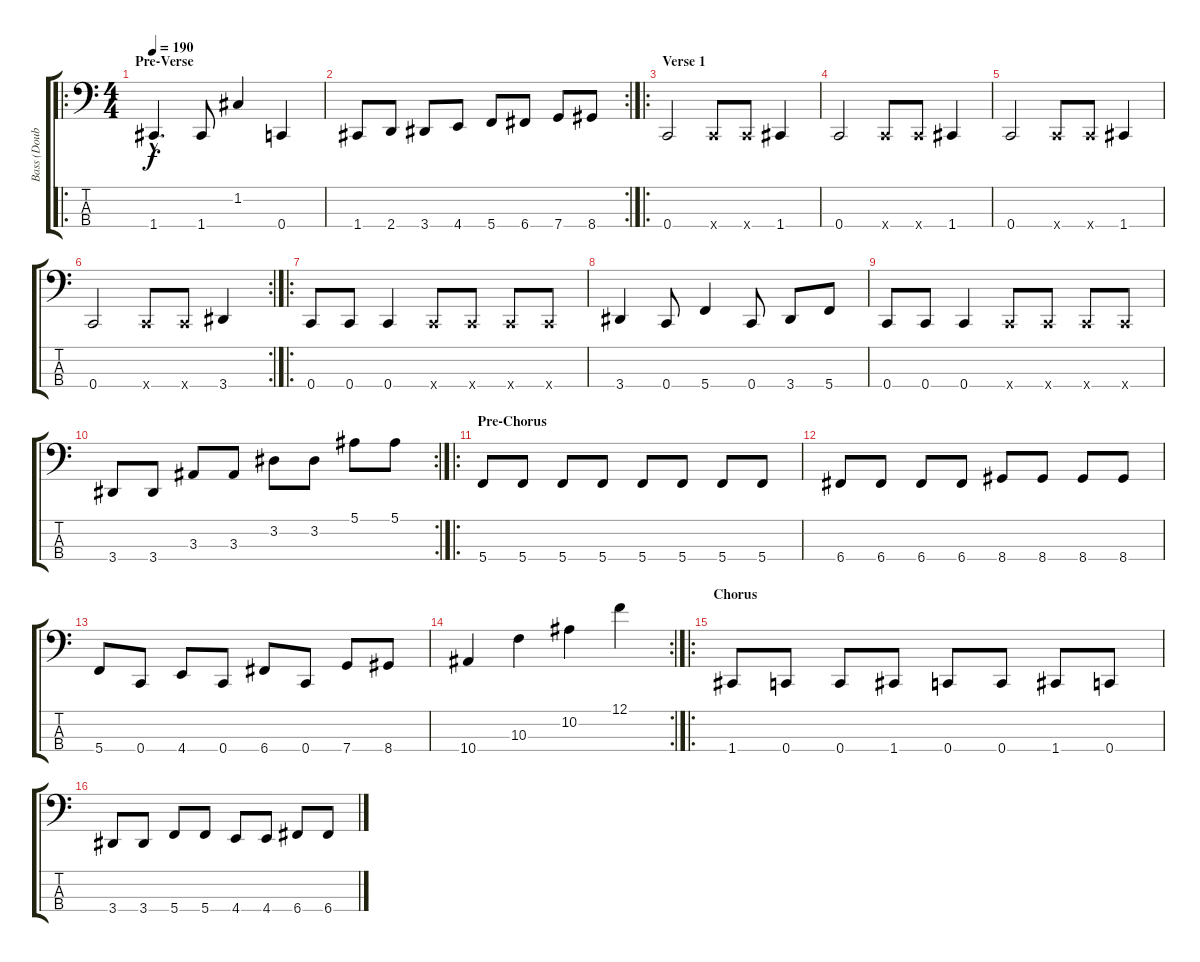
\track ("Bass (Double)" "Bass (Doub") {instrument slapbass1}
\staff {score tabs}
\tuning (F2 C2 G1 C1) {hide}
\ro
\ts (4 4)
\section ("" "Pre-Verse")
\tempo 190
\clef f4
\ks c
1.4{hac}.4{d dy f} 1.4.8 1.2.4 0.4.4 |
\rc 2
1.4.8 2.4.8 3.4.8 4.4.8 5.4.8 6.4.8 7.4.8 8.4.8 |
\ro
\section ("" "Verse 1")
0.4.2 0.4{x}.8 0.4{x}.8 1.4.4 |
0.4.2 0.4{x}.8 0.4{x}.8 1.4.4 |
0.4.2 0.4{x}.8 0.4{x}.8 1.4.4 |
\rc 2
0.4.2 0.4{x}.8 0.4{x}.8 3.4.4 |
\ro
0.4.8 0.4.8 0.4.4 0.4{x}.8 0.4{x}.8 0.4{x}.8 0.4{x}.8 |
3.4.4 0.4.8 5.4.4 0.4.8 3.4.8 5.4.8 |
0.4.8 0.4.8 0.4.4 0.4{x}.8 0.4{x}.8 0.4{x}.8 0.4{x}.8 |
\rc 2
3.4.8 3.4.8 3.3.8 3.3.8 3.2.8 3.2.8 5.1.8 5.1.8 |
\ro
\section ("" "Pre-Chorus")
5.4.8 5.4.8 5.4.8 5.4.8 5.4.8 5.4.8 5.4.8 5.4.8 |
6.4.8 6.4.8 6.4.8 6.4.8 8.4.8 8.4.8 8.4.8 8.4.8 |
5.4.8 0.4.8 4.4.8 0.4.8 6.4.8 0.4.8 7.4.8 8.4.8 |
\rc 2
10.4.4 10.3.4 10.2.4 12.1.4 |
\ro
\section ("" "Chorus")
1.4.8 0.4.8 0.4.8 1.4.8 0.4.8 0.4.8 1.4.8 0.4.8 |
3.4.8 3.4.8 5.4.8 5.4.8 4.4.8 4.4.8 6.4.8 6.4.8
